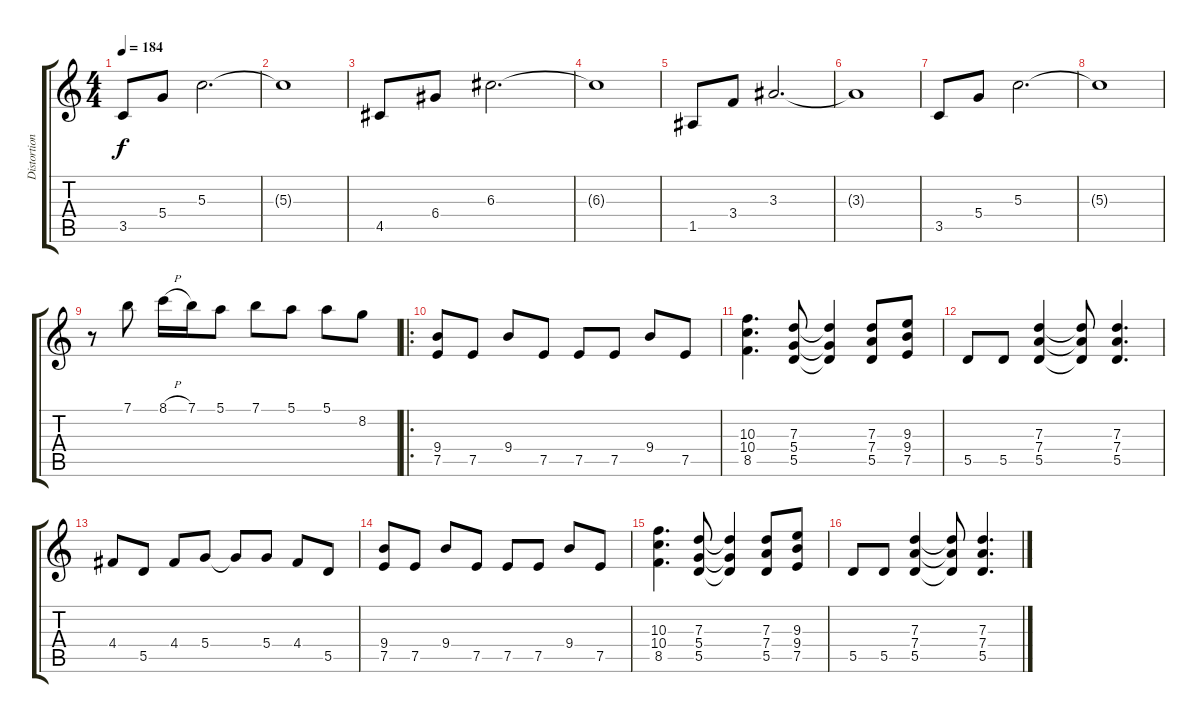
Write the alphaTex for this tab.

\track ("Distortion Guitar" "Distortion") {instrument distortionguitar}
\staff {score tabs}
\tuning (E4 B3 G3 D3 A2 E2) {hide}
\ts (4 4)
\tempo 184
\clef g2
\ks c
3.5.8{dy f} 5.4.8 5.3.2{d} |
5.3{t}.1 |
4.5.8 6.4.8 6.3.2{d} |
6.3{t}.1 |
1.5.8 3.4.8 3.3.2{d} |
3.3{t}.1 |
3.5.8 5.4.8 5.3.2{d} |
5.3{t}.1 |
r.8 7.1.8 8.1{h}.16 7.1.16 5.1.8 7.1.8 5.1.8 5.1.8 8.2.8 |
\ro
(9.4 7.5).8 7.5.8 9.4.8 7.5.8 7.5.8 7.5.8 9.4.8 7.5.8 |
(10.3 10.4 8.5).4{d} (7.3 5.4 5.5).8 (7.3{t} 5.4{t} 5.5{t}).4 (7.3 7.4 5.5).8 (9.3 9.4 7.5).8 |
5.5.8 5.5.8 (7.3 7.4 5.5).4 (7.3{t} 7.4{t} 5.5{t}).8 (7.3 7.4 5.5).4{d} |
4.4.8 5.5.8 4.4.8 5.4.8 5.4{t}.8 5.4.8 4.4.8 5.5.8 |
(9.4 7.5).8 7.5.8 9.4.8 7.5.8 7.5.8 7.5.8 9.4.8 7.5.8 |
(10.3 10.4 8.5).4{d} (7.3 5.4 5.5).8 (7.3{t} 5.4{t} 5.5{t}).4 (7.3 7.4 5.5).8 (9.3 9.4 7.5).8 |
5.5.8 5.5.8 (7.3 7.4 5.5).4 (7.3{t} 7.4{t} 5.5{t}).8 (7.3 7.4 5.5).4{d}
